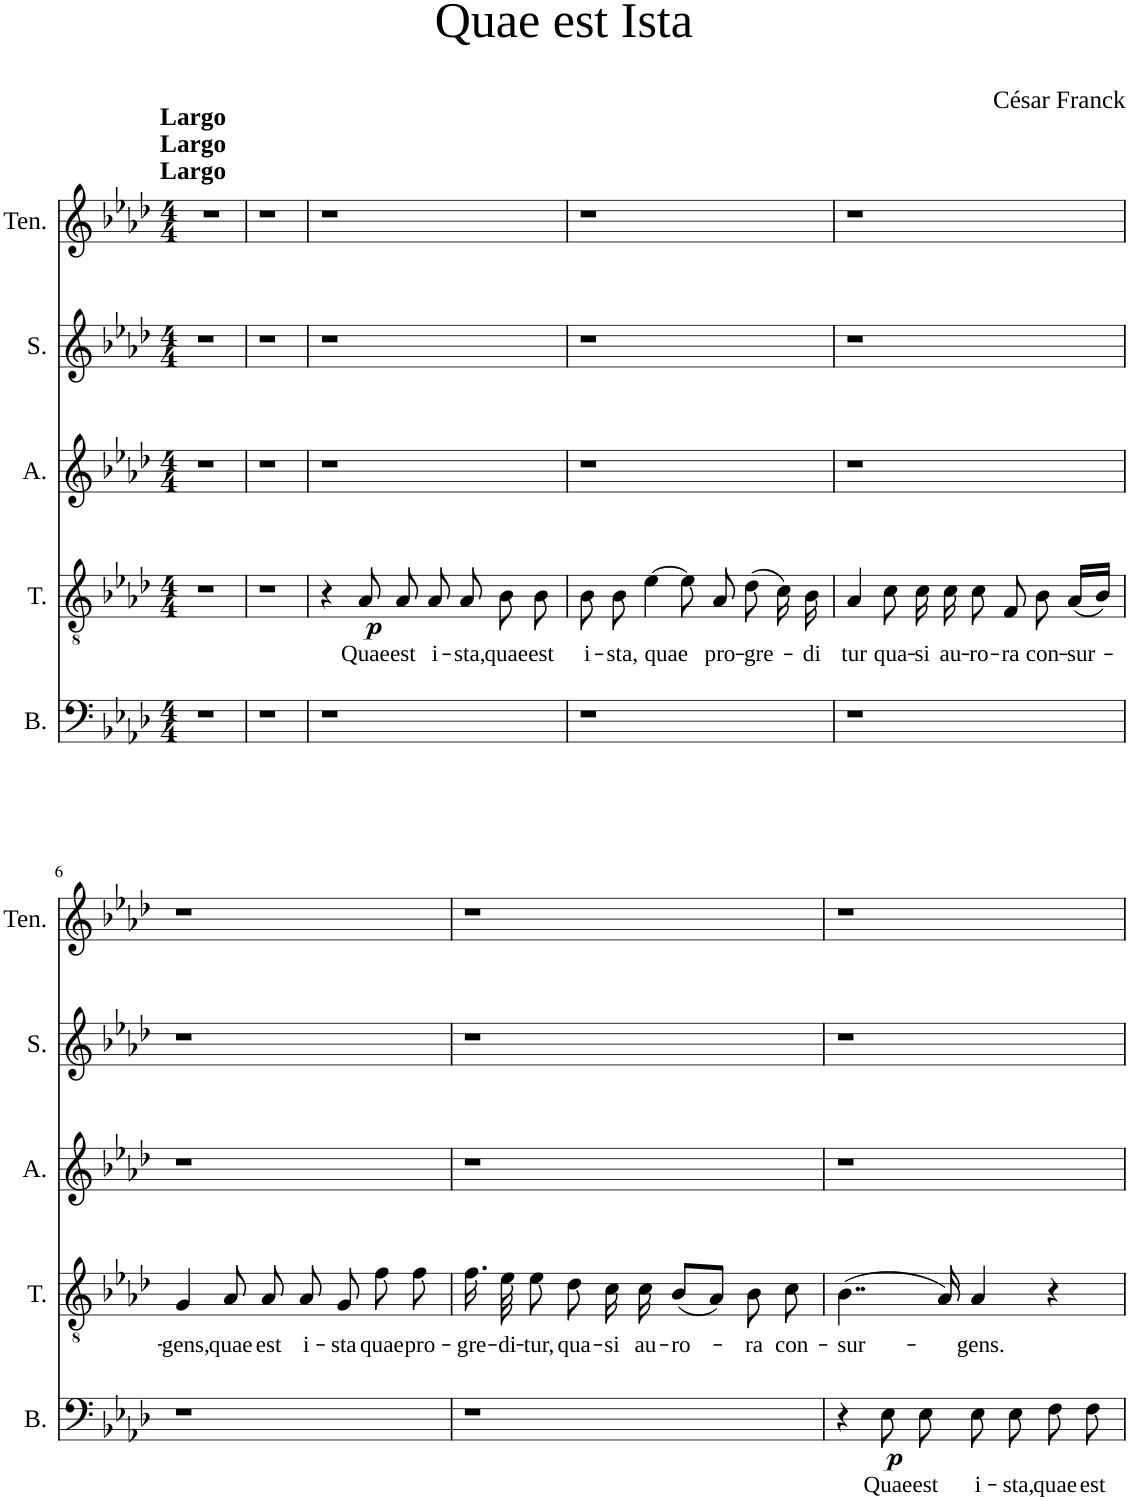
**kern	**text	**dynam	**kern	**text	**dynam	**kern	**kern	**kern
*part5	*part5	*part5	*part4	*part4	*part4	*part3	*part2	*part1
*staff5	*staff5	*staff5	*staff4	*staff4	*staff4	*staff3	*staff2	*staff1
*I"B.	*	*	*I"T.	*	*	*I"A.	*I"S.	*I"Ten.
*I'B.	*	*	*I'T.	*	*	*I'A.	*I'S.	*I'Ten.
*clefF4	*	*	*clefGv2	*	*	*clefG2	*clefG2	*clefG2
*k[b-e-a-d-]	*	*	*k[b-e-a-d-]	*	*	*k[b-e-a-d-]	*k[b-e-a-d-]	*k[b-e-a-d-]
*M4/4	*	*	*M4/4	*	*	*M4/4	*M4/4	*M4/4
=1	=1	=1	=1	=1	=1	=1	=1	=1
!	!	!	!	!	!	!	!	!LO:TX:a:B:t=Largo
!	!	!	!	!	!	!	!	!LO:TX:a:B:t=Largo
!	!	!	!	!	!	!	!	!LO:TX:a:B:t=Largo
1r	.	.	1r	.	.	1r	1r	1r
=2	=2	=2	=2	=2	=2	=2	=2	=2
1r	.	.	1r	.	.	1r	1r	1r
=3	=3	=3	=3	=3	=3	=3	=3	=3
1r	.	.	4r	.	.	1r	1r	1r
!	!	!	!	!LO:LY:b	!LO:DY:b	!	!	!
.	.	.	8A-/	Quae	p	.	.	.
!	!	!	!	!LO:LY:b	!	!	!	!
.	.	.	8A-/	est	.	.	.	.
!	!	!	!	!LO:LY:b	!	!	!	!
.	.	.	8A-/	i-	.	.	.	.
!	!	!	!	!LO:LY:b	!	!	!	!
.	.	.	8A-/	-sta,	.	.	.	.
!	!	!	!	!LO:LY:b	!	!	!	!
.	.	.	8B-\	quae	.	.	.	.
!	!	!	!	!LO:LY:b	!	!	!	!
.	.	.	8B-\	est	.	.	.	.
=4	=4	=4	=4	=4	=4	=4	=4	=4
!	!	!	!	!LO:LY:b	!	!	!	!
1r	.	.	8B-\	i-	.	1r	1r	1r
!	!	!	!	!LO:LY:b	!	!	!	!
.	.	.	8B-\	-sta,	.	.	.	.
!	!	!	!	!LO:LY:b	!	!	!	!
.	.	.	[4e-\	quae	.	.	.	.
.	.	.	8e-\]	.	.	.	.	.
!	!	!	!	!LO:LY:b	!	!	!	!
.	.	.	8A-/	pro-	.	.	.	.
!	!	!	!	!LO:LY:b	!	!	!	!
.	.	.	(8d-\	-gre-	.	.	.	.
.	.	.	16c\)	.	.	.	.	.
!	!	!	!	!LO:LY:b	!	!	!	!
.	.	.	16B-\	-di	.	.	.	.
=5	=5	=5	=5	=5	=5	=5	=5	=5
!	!	!	!	!LO:LY:b	!	!	!	!
1r	.	.	4A-/	tur	.	1r	1r	1r
!	!	!	!	!LO:LY:b	!	!	!	!
.	.	.	8c\	qua-	.	.	.	.
!	!	!	!	!LO:LY:b	!	!	!	!
.	.	.	16c\	-si	.	.	.	.
!	!	!	!	!LO:LY:b	!	!	!	!
.	.	.	16c\	au-	.	.	.	.
!	!	!	!	!LO:LY:b	!	!	!	!
.	.	.	8c\	-ro-	.	.	.	.
!	!	!	!	!LO:LY:b	!	!	!	!
.	.	.	8F/	-ra	.	.	.	.
!	!	!	!	!LO:LY:b	!	!	!	!
.	.	.	8B-\	con-	.	.	.	.
!	!	!	!	!LO:LY:b	!	!	!	!
.	.	.	(16A-/LL	-sur-	.	.	.	.
.	.	.	16B-/JJ)	.	.	.	.	.
!!LO:LB:g=z
=6	=6	=6	=6	=6	=6	=6	=6	=6
!	!	!	!	!LO:LY:b	!	!	!	!
1r	.	.	4G/	-gens,	.	1r	1r	1r
!	!	!	!	!LO:LY:b	!	!	!	!
.	.	.	8A-/	quae	.	.	.	.
!	!	!	!	!LO:LY:b	!	!	!	!
.	.	.	8A-/	est	.	.	.	.
!	!	!	!	!LO:LY:b	!	!	!	!
.	.	.	8A-/	i-	.	.	.	.
!	!	!	!	!LO:LY:b	!	!	!	!
.	.	.	8G/	-sta	.	.	.	.
!	!	!	!	!LO:LY:b	!	!	!	!
.	.	.	8f\	quae	.	.	.	.
!	!	!	!	!LO:LY:b	!	!	!	!
.	.	.	8f\	pro-	.	.	.	.
=7	=7	=7	=7	=7	=7	=7	=7	=7
!	!	!	!	!LO:LY:b	!	!	!	!
1r	.	.	16.f\	-gre-	.	1r	1r	1r
!	!	!	!	!LO:LY:b	!	!	!	!
.	.	.	32e-\	-di-	.	.	.	.
!	!	!	!	!LO:LY:b	!	!	!	!
.	.	.	8e-\	-tur,	.	.	.	.
!	!	!	!	!LO:LY:b	!	!	!	!
.	.	.	8d-\	qua-	.	.	.	.
!	!	!	!	!LO:LY:b	!	!	!	!
.	.	.	16c\	-si	.	.	.	.
!	!	!	!	!LO:LY:b	!	!	!	!
.	.	.	16c\	au-	.	.	.	.
!	!	!	!	!LO:LY:b	!	!	!	!
.	.	.	(8B-/L	-ro-	.	.	.	.
.	.	.	8A-/J)	.	.	.	.	.
!	!	!	!	!LO:LY:b	!	!	!	!
.	.	.	8B-\	-ra	.	.	.	.
!	!	!	!	!LO:LY:b	!	!	!	!
.	.	.	8c\	con-	.	.	.	.
=8	=8	=8	=8	=8	=8	=8	=8	=8
!	!	!	!	!LO:LY:b	!	!	!	!
4r	.	.	(4..B-\	-sur-	.	1r	1r	1r
!	!LO:LY:b	!LO:DY:b	!	!	!	!	!	!
8E-\L	Quae	p	.	.	.	.	.	.
!	!LO:LY:b	!	!	!	!	!	!	!
8E-\J	est	.	.	.	.	.	.	.
.	.	.	16A-/)	.	.	.	.	.
!	!LO:LY:b	!	!	!LO:LY:b	!	!	!	!
8E-\L	i-	.	4A-/	-gens.	.	.	.	.
!	!LO:LY:b	!	!	!	!	!	!	!
8E-\J	-sta,	.	.	.	.	.	.	.
!	!LO:LY:b	!	!	!	!	!	!	!
8F\L	quae	.	4r	.	.	.	.	.
!	!LO:LY:b	!	!	!	!	!	!	!
8F\J	est	.	.	.	.	.	.	.
=	=	=	=	=	=	=	=	=
*-	*-	*-	*-	*-	*-	*-	*-	*-
